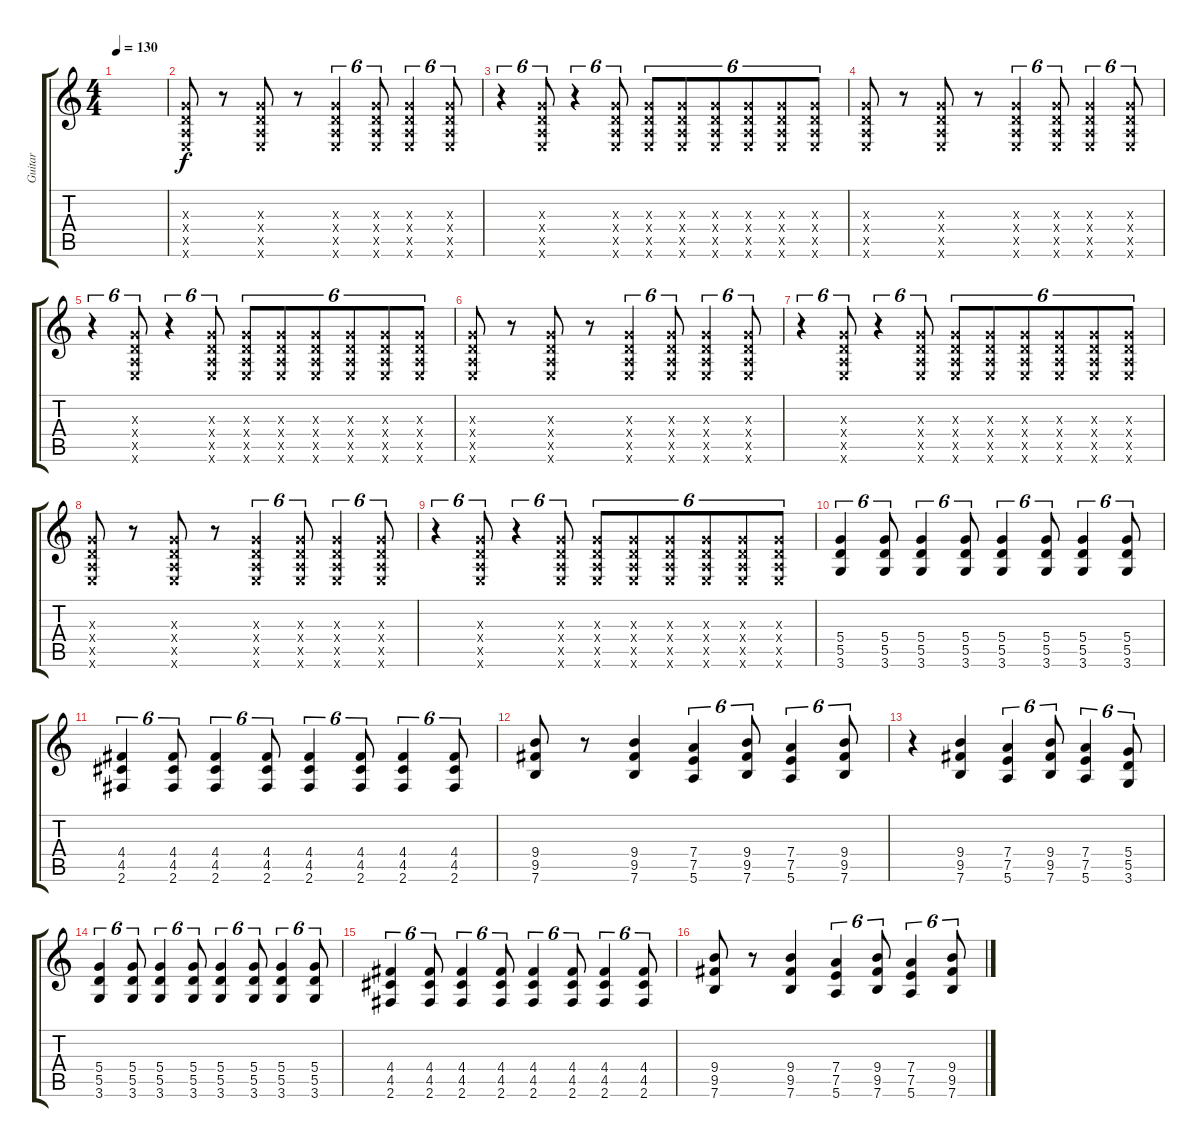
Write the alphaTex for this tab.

\track ("Guitar" "Guitar") {instrument distortionguitar}
\staff {score tabs}
\tuning (E4 B3 G3 D3 A2 E2) {hide}
\ts (4 4)
\tempo 130
\clef g2
\ks c
|
(0.3{x} 0.4{x} 0.5{x} 0.6{x}).8 r.8 (0.3{x} 0.4{x} 0.5{x} 0.6{x}).8 r.8 (0.3{x} 0.4{x} 0.5{x} 0.6{x}).4{tu (6 4)} (0.3{x} 0.4{x} 0.5{x} 0.6{x}).8{tu (6 4)} (0.3{x} 0.4{x} 0.5{x} 0.6{x}).4{tu (6 4)} (0.3{x} 0.4{x} 0.5{x} 0.6{x}).8{tu (6 4)} |
r.4{tu (6 4)} (0.3{x} 0.4{x} 0.5{x} 0.6{x}).8{tu (6 4)} r.4{tu (6 4)} (0.3{x} 0.4{x} 0.5{x} 0.6{x}).8{tu (6 4)} (0.3{x} 0.4{x} 0.5{x} 0.6{x}).8{tu (6 4)} (0.3{x} 0.4{x} 0.5{x} 0.6{x}).8{tu (6 4)} (0.3{x} 0.4{x} 0.5{x} 0.6{x}).8{tu (6 4)} (0.3{x} 0.4{x} 0.5{x} 0.6{x}).8{tu (6 4)} (0.3{x} 0.4{x} 0.5{x} 0.6{x}).8{tu (6 4)} (0.3{x} 0.4{x} 0.5{x} 0.6{x}).8{tu (6 4)} |
(0.3{x} 0.4{x} 0.5{x} 0.6{x}).8 r.8 (0.3{x} 0.4{x} 0.5{x} 0.6{x}).8 r.8 (0.3{x} 0.4{x} 0.5{x} 0.6{x}).4{tu (6 4)} (0.3{x} 0.4{x} 0.5{x} 0.6{x}).8{tu (6 4)} (0.3{x} 0.4{x} 0.5{x} 0.6{x}).4{tu (6 4)} (0.3{x} 0.4{x} 0.5{x} 0.6{x}).8{tu (6 4)} |
r.4{tu (6 4)} (0.3{x} 0.4{x} 0.5{x} 0.6{x}).8{tu (6 4)} r.4{tu (6 4)} (0.3{x} 0.4{x} 0.5{x} 0.6{x}).8{tu (6 4)} (0.3{x} 0.4{x} 0.5{x} 0.6{x}).8{tu (6 4)} (0.3{x} 0.4{x} 0.5{x} 0.6{x}).8{tu (6 4)} (0.3{x} 0.4{x} 0.5{x} 0.6{x}).8{tu (6 4)} (0.3{x} 0.4{x} 0.5{x} 0.6{x}).8{tu (6 4)} (0.3{x} 0.4{x} 0.5{x} 0.6{x}).8{tu (6 4)} (0.3{x} 0.4{x} 0.5{x} 0.6{x}).8{tu (6 4)} |
(0.3{x} 0.4{x} 0.5{x} 0.6{x}).8 r.8 (0.3{x} 0.4{x} 0.5{x} 0.6{x}).8 r.8 (0.3{x} 0.4{x} 0.5{x} 0.6{x}).4{tu (6 4)} (0.3{x} 0.4{x} 0.5{x} 0.6{x}).8{tu (6 4)} (0.3{x} 0.4{x} 0.5{x} 0.6{x}).4{tu (6 4)} (0.3{x} 0.4{x} 0.5{x} 0.6{x}).8{tu (6 4)} |
r.4{tu (6 4)} (0.3{x} 0.4{x} 0.5{x} 0.6{x}).8{tu (6 4)} r.4{tu (6 4)} (0.3{x} 0.4{x} 0.5{x} 0.6{x}).8{tu (6 4)} (0.3{x} 0.4{x} 0.5{x} 0.6{x}).8{tu (6 4)} (0.3{x} 0.4{x} 0.5{x} 0.6{x}).8{tu (6 4)} (0.3{x} 0.4{x} 0.5{x} 0.6{x}).8{tu (6 4)} (0.3{x} 0.4{x} 0.5{x} 0.6{x}).8{tu (6 4)} (0.3{x} 0.4{x} 0.5{x} 0.6{x}).8{tu (6 4)} (0.3{x} 0.4{x} 0.5{x} 0.6{x}).8{tu (6 4)} |
(0.3{x} 0.4{x} 0.5{x} 0.6{x}).8 r.8 (0.3{x} 0.4{x} 0.5{x} 0.6{x}).8 r.8 (0.3{x} 0.4{x} 0.5{x} 0.6{x}).4{tu (6 4)} (0.3{x} 0.4{x} 0.5{x} 0.6{x}).8{tu (6 4)} (0.3{x} 0.4{x} 0.5{x} 0.6{x}).4{tu (6 4)} (0.3{x} 0.4{x} 0.5{x} 0.6{x}).8{tu (6 4)} |
r.4{tu (6 4)} (0.3{x} 0.4{x} 0.5{x} 0.6{x}).8{tu (6 4)} r.4{tu (6 4)} (0.3{x} 0.4{x} 0.5{x} 0.6{x}).8{tu (6 4)} (0.3{x} 0.4{x} 0.5{x} 0.6{x}).8{tu (6 4)} (0.3{x} 0.4{x} 0.5{x} 0.6{x}).8{tu (6 4)} (0.3{x} 0.4{x} 0.5{x} 0.6{x}).8{tu (6 4)} (0.3{x} 0.4{x} 0.5{x} 0.6{x}).8{tu (6 4)} (0.3{x} 0.4{x} 0.5{x} 0.6{x}).8{tu (6 4)} (0.3{x} 0.4{x} 0.5{x} 0.6{x}).8{tu (6 4)} |
(5.4 5.5 3.6).4{tu (6 4)} (5.4 5.5 3.6).8{tu (6 4)} (5.4 5.5 3.6).4{tu (6 4)} (5.4 5.5 3.6).8{tu (6 4)} (5.4 5.5 3.6).4{tu (6 4)} (5.4 5.5 3.6).8{tu (6 4)} (5.4 5.5 3.6).4{tu (6 4)} (5.4 5.5 3.6).8{tu (6 4)} |
(4.4 4.5 2.6).4{tu (6 4)} (4.4 4.5 2.6).8{tu (6 4)} (4.4 4.5 2.6).4{tu (6 4)} (4.4 4.5 2.6).8{tu (6 4)} (4.4 4.5 2.6).4{tu (6 4)} (4.4 4.5 2.6).8{tu (6 4)} (4.4 4.5 2.6).4{tu (6 4)} (4.4 4.5 2.6).8{tu (6 4)} |
(9.4 9.5 7.6).8 r.8 (9.4 9.5 7.6).4 (7.4 7.5 5.6).4{tu (6 4)} (9.4 9.5 7.6).8{tu (6 4)} (7.4 7.5 5.6).4{tu (6 4)} (9.4 9.5 7.6).8{tu (6 4)} |
r.4 (9.4 9.5 7.6).4 (7.4 7.5 5.6).4{tu (6 4)} (9.4 9.5 7.6).8{tu (6 4)} (7.4 7.5 5.6).4{tu (6 4)} (5.4 5.5 3.6).8{tu (6 4)} |
(5.4 5.5 3.6).4{tu (6 4)} (5.4 5.5 3.6).8{tu (6 4)} (5.4 5.5 3.6).4{tu (6 4)} (5.4 5.5 3.6).8{tu (6 4)} (5.4 5.5 3.6).4{tu (6 4)} (5.4 5.5 3.6).8{tu (6 4)} (5.4 5.5 3.6).4{tu (6 4)} (5.4 5.5 3.6).8{tu (6 4)} |
(4.4 4.5 2.6).4{tu (6 4)} (4.4 4.5 2.6).8{tu (6 4)} (4.4 4.5 2.6).4{tu (6 4)} (4.4 4.5 2.6).8{tu (6 4)} (4.4 4.5 2.6).4{tu (6 4)} (4.4 4.5 2.6).8{tu (6 4)} (4.4 4.5 2.6).4{tu (6 4)} (4.4 4.5 2.6).8{tu (6 4)} |
(9.4 9.5 7.6).8 r.8 (9.4 9.5 7.6).4 (7.4 7.5 5.6).4{tu (6 4)} (9.4 9.5 7.6).8{tu (6 4)} (7.4 7.5 5.6).4{tu (6 4)} (9.4 9.5 7.6).8{tu (6 4)}
